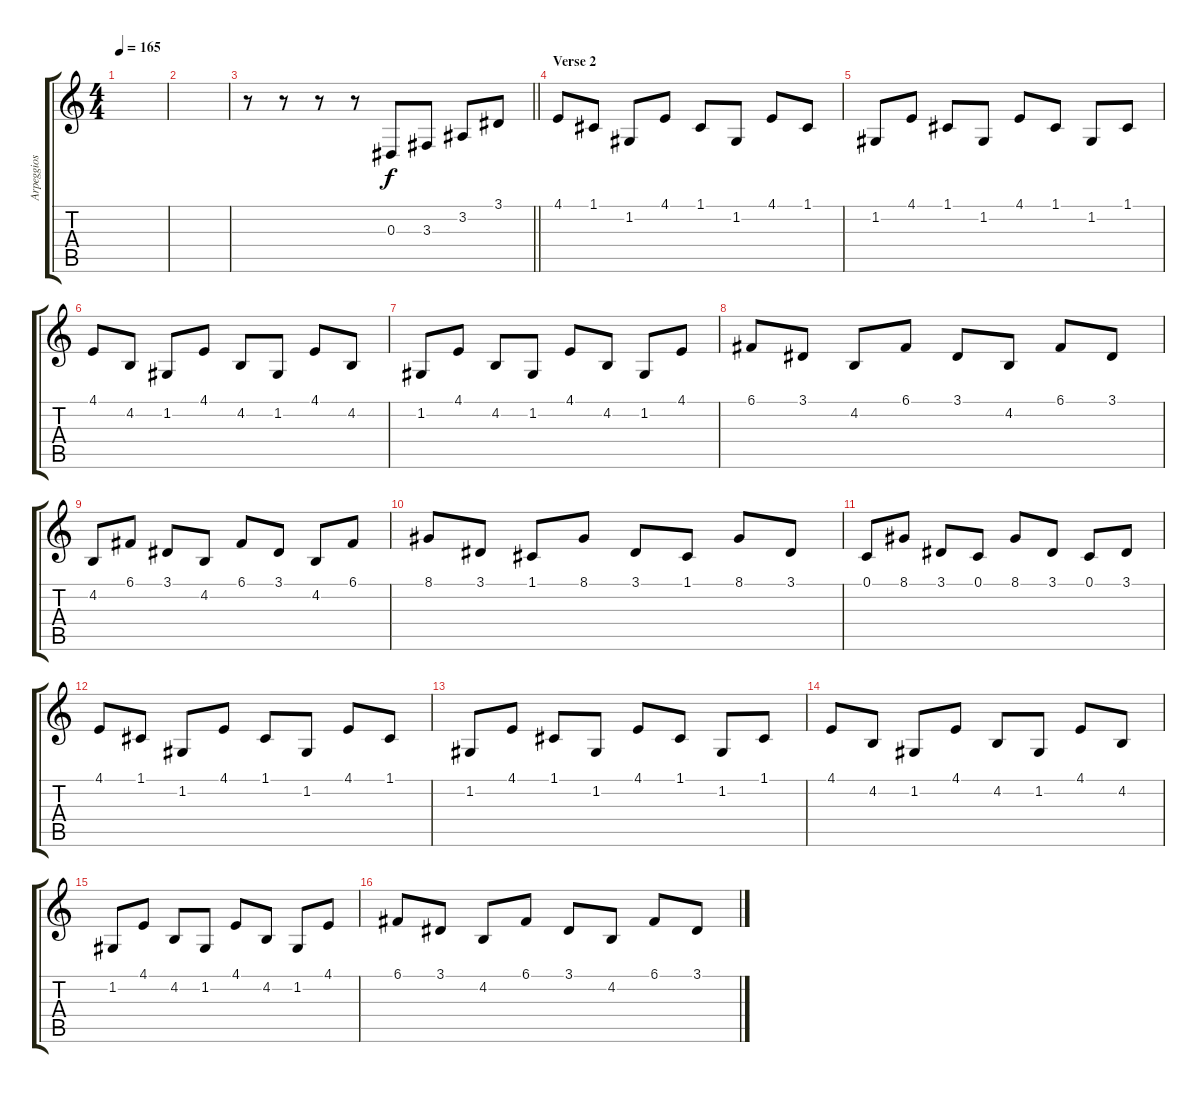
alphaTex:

\track ("Arpeggios" "Arpeggios") {instrument koto}
\staff {score tabs}
\tuning (C4 G3 Eb3 Bb2 F2 C2) {hide}
\ts (4 4)
\tempo 165
\clef g2
\ks c
|
|
\barLineRight lightlight
r.8 r.8 r.8 r.8 0.3.8 3.3.8 3.2.8 3.1.8 |
\section ("" "Verse 2")
4.1.8 1.1.8 1.2.8 4.1.8 1.1.8 1.2.8 4.1.8 1.1.8 |
1.2.8 4.1.8 1.1.8 1.2.8 4.1.8 1.1.8 1.2.8 1.1.8 |
4.1.8 4.2.8 1.2.8 4.1.8 4.2.8 1.2.8 4.1.8 4.2.8 |
1.2.8 4.1.8 4.2.8 1.2.8 4.1.8 4.2.8 1.2.8 4.1.8 |
6.1.8 3.1.8 4.2.8 6.1.8 3.1.8 4.2.8 6.1.8 3.1.8 |
4.2.8 6.1.8 3.1.8 4.2.8 6.1.8 3.1.8 4.2.8 6.1.8 |
8.1.8 3.1.8 1.1.8 8.1.8 3.1.8 1.1.8 8.1.8 3.1.8 |
0.1.8 8.1.8 3.1.8 0.1.8 8.1.8 3.1.8 0.1.8 3.1.8 |
4.1.8 1.1.8 1.2.8 4.1.8 1.1.8 1.2.8 4.1.8 1.1.8 |
1.2.8 4.1.8 1.1.8 1.2.8 4.1.8 1.1.8 1.2.8 1.1.8 |
4.1.8 4.2.8 1.2.8 4.1.8 4.2.8 1.2.8 4.1.8 4.2.8 |
1.2.8 4.1.8 4.2.8 1.2.8 4.1.8 4.2.8 1.2.8 4.1.8 |
6.1.8 3.1.8 4.2.8 6.1.8 3.1.8 4.2.8 6.1.8 3.1.8
